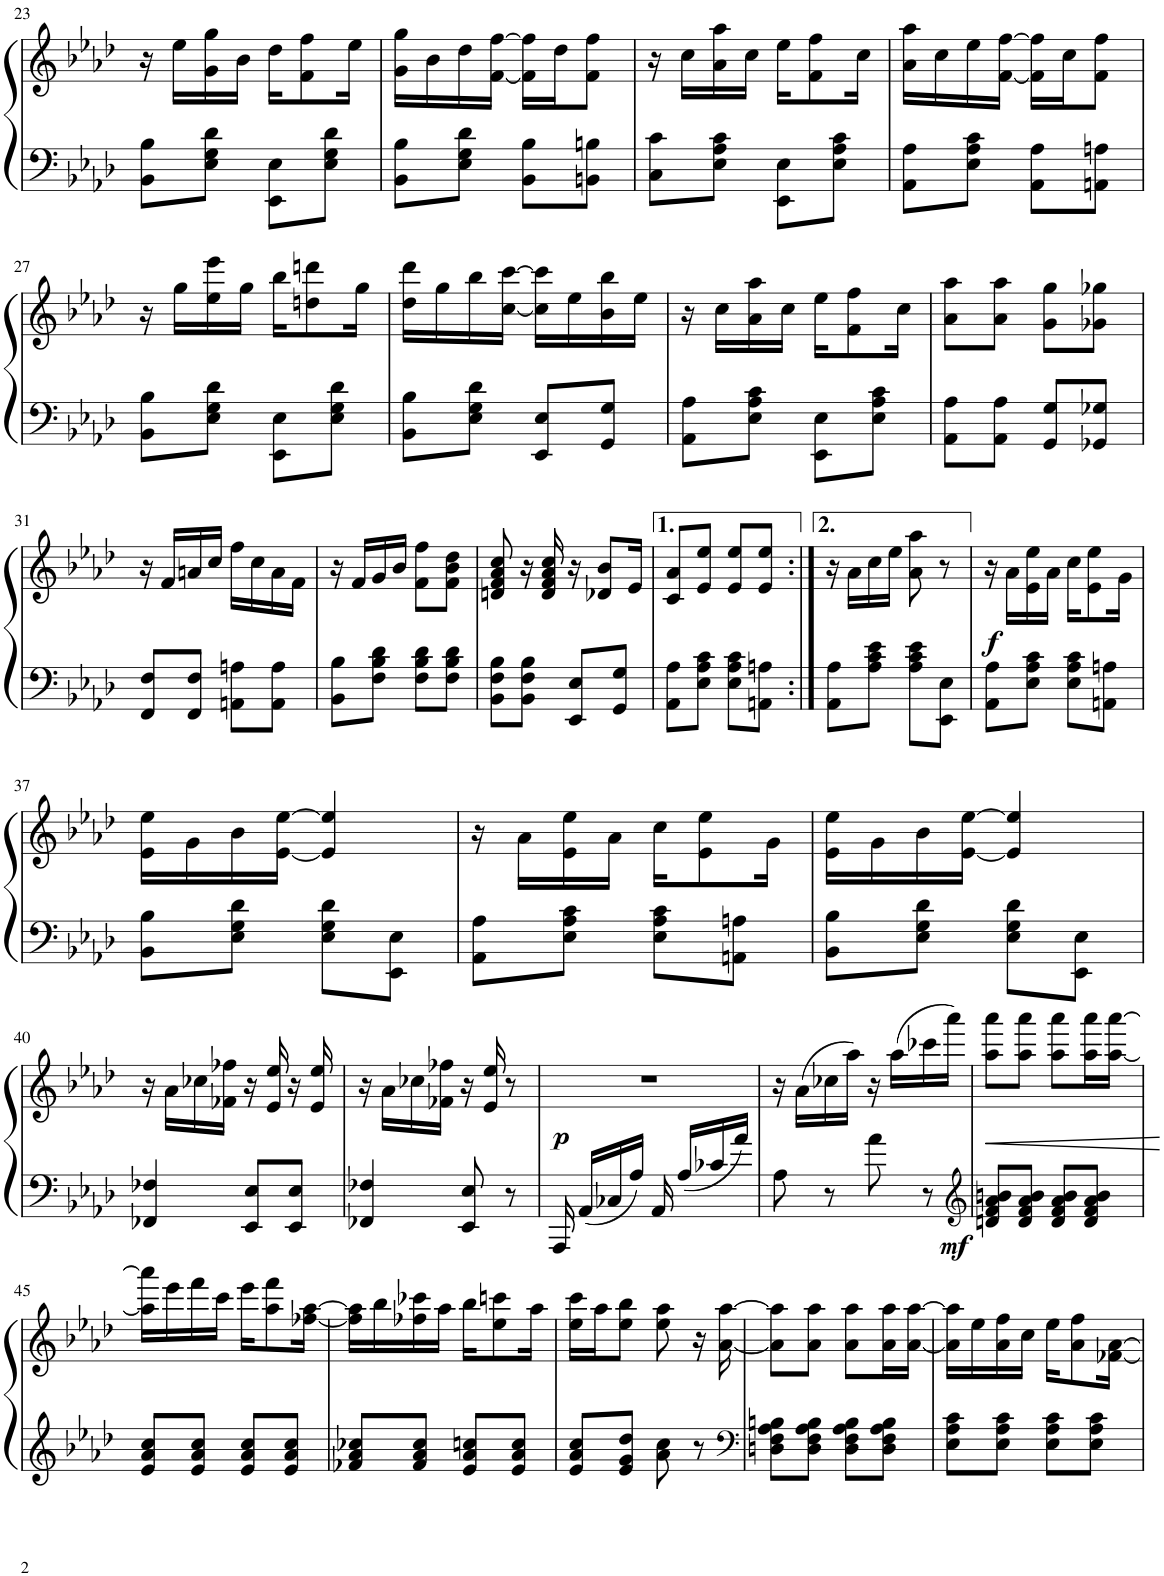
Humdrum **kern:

**kern	**kern	**dynam
*part1	*part1	*part1
*staff2	*staff1	*staff1/2
*I"Piano	*	*
*I'Pno.	*	*
!!LO:PB:g=z
*clefF4	*clefG2	*
*k[b-e-a-d-]	*k[b-e-a-d-]	*
*M2/4	*M2/4	*
=23	=23	=23
8BB-\ 8B-\L	16r	.
.	16ee-\LL	.
8E-\ 8G\ 8d-\J	16g\ 16gg\	.
.	16b-\JJ	.
8EE-\ 8E-\L	16dd-\KL	.
.	8f\ 8ff\	.
8E-\ 8G\ 8d-\J	.	.
.	16ee-\Jk	.
=24	=24	=24
8BB-\ 8B-\L	16g\ 16gg\LL	.
.	16b-\	.
8E-\ 8G\ 8d-\J	16dd-\	.
.	[16f\ [16ff\JJ	.
8BB-\ 8B-\L	16f\] 16ff\]LL	.
.	16dd-\J	.
8BBn\ 8Bn\J	8f\ 8ff\J	.
=25	=25	=25
8C\ 8c\L	16r	.
.	16cc\LL	.
8E-\ 8A-\ 8c\J	16a-\ 16aa-\	.
.	16cc\JJ	.
8EE-\ 8E-\L	16ee-\KL	.
.	8f\ 8ff\	.
8E-\ 8A-\ 8c\J	.	.
.	16cc\Jk	.
=26	=26	=26
8AA-\ 8A-\L	16a-\ 16aa-\LL	.
.	16cc\	.
8E-\ 8A-\ 8c\J	16ee-\	.
.	[16f\ [16ff\JJ	.
8AA-\ 8A-\L	16f\] 16ff\]LL	.
.	16cc\J	.
8AAn\ 8An\J	8f\ 8ff\J	.
!!LO:LB:g=z
=27	=27	=27
8BB-\ 8B-\L	16r	.
.	16gg\LL	.
8E-\ 8G\ 8d-\J	16ee-\ 16eee-\	.
.	16gg\JJ	.
8EE-\ 8E-\L	16bb-\KL	.
.	8ddn\ 8dddn\	.
8E-\ 8G\ 8d-\J	.	.
.	16gg\Jk	.
=28	=28	=28
8BB-\ 8B-\L	16dd-\ 16ddd-\LL	.
.	16gg\	.
8E-\ 8G\ 8d-\J	16bb-\	.
.	[16cc\ [16ccc\JJ	.
8EE-/ 8E-/L	16cc\] 16ccc\]LL	.
.	16ee-\	.
8GG/ 8G/J	16b-\ 16bb-\	.
.	16ee-\JJ	.
=29	=29	=29
8AA-\ 8A-\L	16r	.
.	16cc\LL	.
8E-\ 8A-\ 8c\J	16a-\ 16aa-\	.
.	16cc\JJ	.
8EE-\ 8E-\L	16ee-\KL	.
.	8f\ 8ff\	.
8E-\ 8A-\ 8c\J	.	.
.	16cc\Jk	.
=30	=30	=30
8AA-\ 8A-\L	8a-\ 8aa-\L	.
8AA-\ 8A-\J	8a-\ 8aa-\J	.
8GG/ 8G/L	8g\ 8gg\L	.
8GG-X/ 8G-X/J	8g-X\ 8gg-X\J	.
!!LO:LB:g=z
=31	=31	=31
8FF/ 8F/L	16r	.
.	16f/LL	.
8FF/ 8F/J	16an/	.
.	16cc/JJ	.
8AAn\ 8An\L	16ff\LL	.
.	16cc\	.
8AA\ 8A\J	16a\	.
.	16f\JJ	.
=32	=32	=32
8BB-\ 8B-\L	16r	.
.	16f/LL	.
8F\ 8B-\ 8d-\J	16g/	.
.	16b-/JJ	.
8F\ 8B-\ 8d-\L	8f\ 8ff\L	.
8F\ 8B-\ 8d-\J	8f\ 8b-\ 8dd-\J	.
=33	=33	=33
8BB-\ 8F\ 8B-\L	8dn/ 8f/ 8a-/ 8cc/	.
8BB-\ 8F\ 8B-\J	16r	.
.	16d/ 16f/ 16a-/ 16cc/	.
8EE-/ 8E-/L	16r	.
.	8d-X/ 8b-/L	.
8GG/ 8G/J	.	.
.	16e-/Jk	.
=34	=34	=34
8AA-\ 8A-\L	8c/ 8a-/L	.
8E-\ 8A-\ 8c\J	8e-/ 8ee-/J	.
8E-\ 8A-\ 8c\L	8e-/ 8ee-/L	.
8AAn\ 8An\J	8e-/ 8ee-/J	.
=35:|!	=35:|!	=35:|!
8AA-\ 8A-\L	16r	.
.	16a-\LL	.
8A-\ 8c\ 8e-\J	16cc\	.
.	16ee-\JJ	.
8A-\ 8c\ 8e-\L	8a-\ 8aa-\	.
8EE-\ 8E-\J	8r	.
=36	=36	=36
!	!	!LO:DY:b
8AA-\ 8A-\L	16r	f
.	16a-\LL	.
8E-\ 8A-\ 8c\J	16e-\ 16ee-\	.
.	16a-\JJ	.
8E-\ 8A-\ 8c\L	16cc\KL	.
.	8e-\ 8ee-\	.
8AAn\ 8An\J	.	.
.	16g\Jk	.
!!LO:LB:g=z
=37	=37	=37
8BB-\ 8B-\L	16e-\ 16ee-\LL	.
.	16g\	.
8E-\ 8G\ 8d-\J	16b-\	.
.	[16e-\ [16ee-\JJ	.
8E-\ 8G\ 8d-\L	4e-/] 4ee-/]	.
8EE-\ 8E-\J	.	.
=38	=38	=38
8AA-\ 8A-\L	16r	.
.	16a-\LL	.
8E-\ 8A-\ 8c\J	16e-\ 16ee-\	.
.	16a-\JJ	.
8E-\ 8A-\ 8c\L	16cc\KL	.
.	8e-\ 8ee-\	.
8AAn\ 8An\J	.	.
.	16g\Jk	.
=39	=39	=39
8BB-\ 8B-\L	16e-\ 16ee-\LL	.
.	16g\	.
8E-\ 8G\ 8d-\J	16b-\	.
.	[16e-\ [16ee-\JJ	.
8E-\ 8G\ 8d-\L	4e-/] 4ee-/]	.
8EE-\ 8E-\J	.	.
!!LO:LB:g=z
=40	=40	=40
4FF-X/ 4F-X/	16r	.
.	16a-\LL	.
.	16cc-X\	.
.	16f-X\ 16ff-X\JJ	.
8EE-/ 8E-/L	16r	.
.	16e-/ 16ee-/	.
8EE-/ 8E-/J	16r	.
.	16e-/ 16ee-/	.
=41	=41	=41
4FF-X/ 4F-X/	16r	.
.	16a-\LL	.
.	16cc-X\	.
.	16f-X\ 16ff-X\JJ	.
8EE-/ 8E-/	16r	.
.	16e-/ 16ee-/	.
8r	8r	.
=42	=42	=42
!	!	!LO:DY:b
16AAA-/	2r	p
16AA-/LL	.	.
16C-X/	.	.
16A-/JJ	.	.
16AA-/	.	.
16A-/LL	.	.
16c-X/	.	.
16a-/JJ	.	.
=43	=43	=43
8A-\	16r	.
.	(16a-\LL	.
8r	16cc-X\	.
.	16aa-\JJ)	.
8a-\	16r	.
.	(16aa-\LL	.
8r	16ccc-X\	.
.	16aaa-\JJ)	.
=44	=44	=44
*clefG2	*	*
!	!	!LO:HP:b
!	!	!LO:DY:n=1:b=2
8dn/ 8f/ 8a-/ 8bn/L	8aa-\ 8aaa-\L	< mf
8d/ 8f/ 8a-/ 8b/J	8aa-\ 8aaa-\J	.
8d/ 8f/ 8a-/ 8b/L	8aa-\ 8aaa-\L	.
8d/ 8f/ 8a-/ 8b/J	16aa-\ 16aaa-\L	.
.	[16aa-\ [16aaa-\JJ	.
.	.	[
!!LO:LB:g=z
=45	=45	=45
8e-/ 8a-/ 8cc/L	16aa-\] 16aaa-\]LL	.
.	16eee-\	.
8e-/ 8a-/ 8cc/J	16fff\	.
.	16ccc\JJ	.
8e-/ 8a-/ 8cc/L	16eee-\KL	.
.	8aa-\ 8fff\	.
8e-/ 8a-/ 8cc/J	.	.
.	[16ff-X\ [16aa-\Jk	.
=46	=46	=46
8f-X/ 8a-/ 8cc-X/L	16ff-\] 16aa-\]LL	.
.	16bb-\	.
8f-/ 8a-/ 8cc-/J	16ff-X\ 16ccc-X\	.
.	16aa-\JJ	.
8e-/ 8a-/ 8ccn/L	16bb-\KL	.
.	8ee-\ 8cccn\	.
8e-/ 8a-/ 8cc/J	.	.
.	16aa-\Jk	.
=47	=47	=47
8e-/ 8a-/ 8cc/L	16ee-\ 16ccc\LL	.
.	16aa-\J	.
8e-/ 8g/ 8dd-/J	8ee-\ 8bb-\J	.
8a-\ 8cc\	8ee-\ 8aa-\	.
8r	16r	.
.	[16a-\ [16aa-\	.
=48	=48	=48
*clefF4	*	*
8Dn\ 8F\ 8A-\ 8Bn\L	8a-\] 8aa-\]L	.
8D\ 8F\ 8A-\ 8B\J	8a-\ 8aa-\J	.
8D\ 8F\ 8A-\ 8B\L	8a-\ 8aa-\L	.
8D\ 8F\ 8A-\ 8B\J	16a-\ 16aa-\L	.
.	[16a-\ [16aa-\JJ	.
=49	=49	=49
8E-\ 8A-\ 8c\L	16a-\] 16aa-\]LL	.
.	16ee-\	.
8E-\ 8A-\ 8c\J	16a-\ 16ff\	.
.	16cc\JJ	.
8E-\ 8A-\ 8c\L	16ee-\KL	.
.	8a-\ 8ff\	.
8E-\ 8A-\ 8c\J	.	.
.	[16f-X\ [16a-\Jk	.
=	=	=
*-	*-	*-
